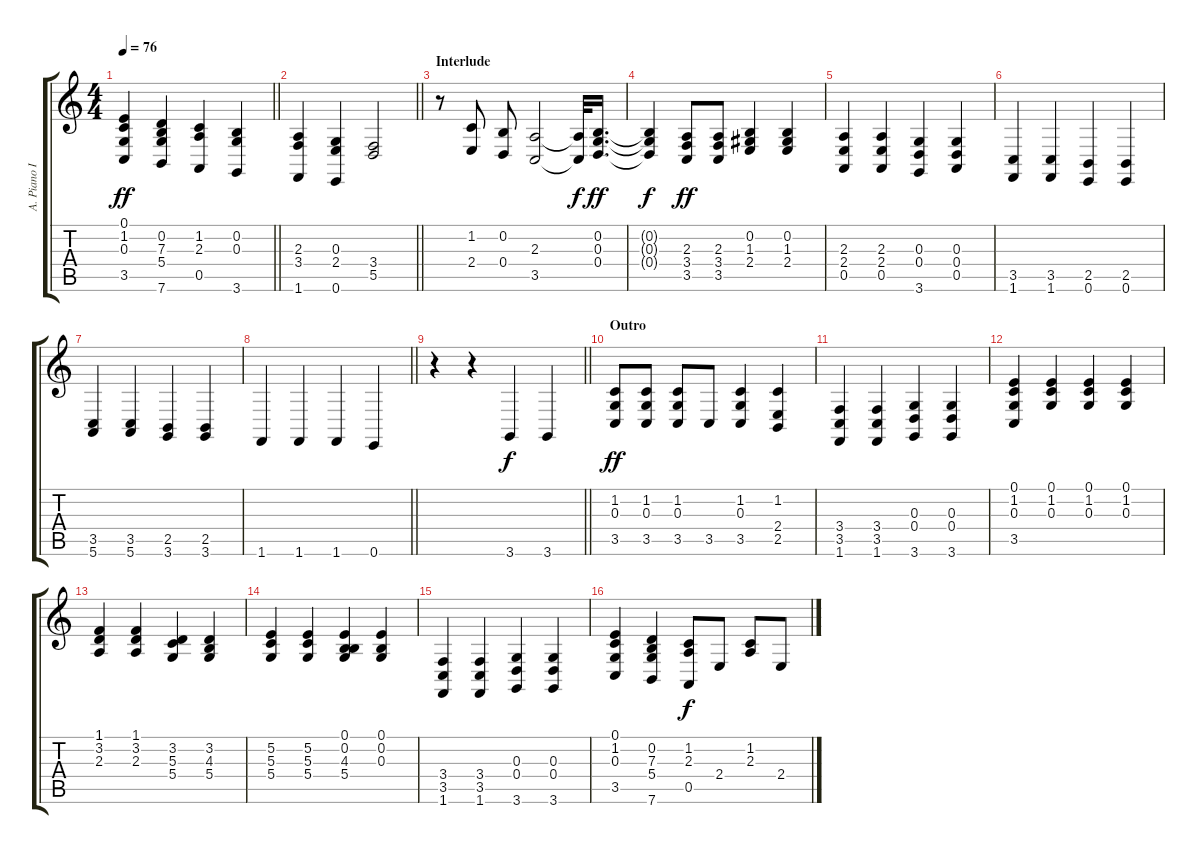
\track ("A. Piano I" "A. Piano I") {instrument brightacousticpiano}
\staff {score tabs}
\tuning (E4 B3 G3 D3 A2 E2) {hide}
\ts (4 4)
\tempo 76
\clef g2
\barLineRight lightlight
\ks c
(0.1 1.2 0.3 3.5).4{dy ff} (0.2 7.3 5.4 7.6).4 (1.2 2.3 0.5).4 (0.2 0.3 3.6).4 |
\barLineRight lightlight
(2.3 3.4 1.6).4 (0.3 2.4 0.6).4 (3.4 5.5).2 |
\section ("" "Interlude")
r.8 (1.2 2.4).8 (0.2 0.4).8 (2.3 3.5).2 (2.3{t} 3.5{t}).32{dy f} (0.2 0.3 0.4).16{d dy ff} |
(0.2{t} 0.3{t} 0.4{t}).4{dy f} (2.3 3.4 3.5).8{dy ff} (2.3 3.4 3.5).8 (0.2 1.3 2.4).4 (0.2 1.3 2.4).4 |
(2.3 2.4 0.5).4 (2.3 2.4 0.5).4 (0.3 0.4 3.6).4 (0.3 0.4 0.5).4 |
(3.5 1.6).4 (3.5 1.6).4 (2.5 0.6).4 (2.5 0.6).4 |
(3.5 5.6).4 (3.5 5.6).4 (2.5 3.6).4 (2.5 3.6).4 |
\barLineRight lightlight
1.6.4 1.6.4 1.6.4 0.6.4 |
\barLineRight lightlight
r.4 r.4 3.6.4{dy f} 3.6.4 |
\section ("" "Outro")
(1.2 0.3 3.5).8{dy ff} (1.2 0.3 3.5).8 (1.2 0.3 3.5).8 3.5.8 (1.2 0.3 3.5).4 (1.2 2.4 2.5).4 |
(3.4 3.5 1.6).4 (3.4 3.5 1.6).4 (0.3 0.4 3.6).4 (0.3 0.4 3.6).4 |
(0.1 1.2 0.3 3.5).4 (0.1 1.2 0.3).4 (0.1 1.2 0.3).4 (0.1 1.2 0.3).4 |
(1.1 3.2 2.3).4 (1.1 3.2 2.3).4 (3.2 5.3 5.4).4 (3.2 4.3 5.4).4 |
(5.2 5.3 5.4).4 (5.2 5.3 5.4).4 (0.1 0.2 4.3 5.4).4 (0.1 0.2 0.3).4 |
(3.4 3.5 1.6).4 (3.4 3.5 1.6).4 (0.3 0.4 3.6).4 (0.3 0.4 3.6).4 |
(0.1 1.2 0.3 3.5).4 (0.2 7.3 5.4 7.6).4 (1.2 2.3 0.5).8{dy f} 2.4.8 (1.2 2.3).8 2.4.8
